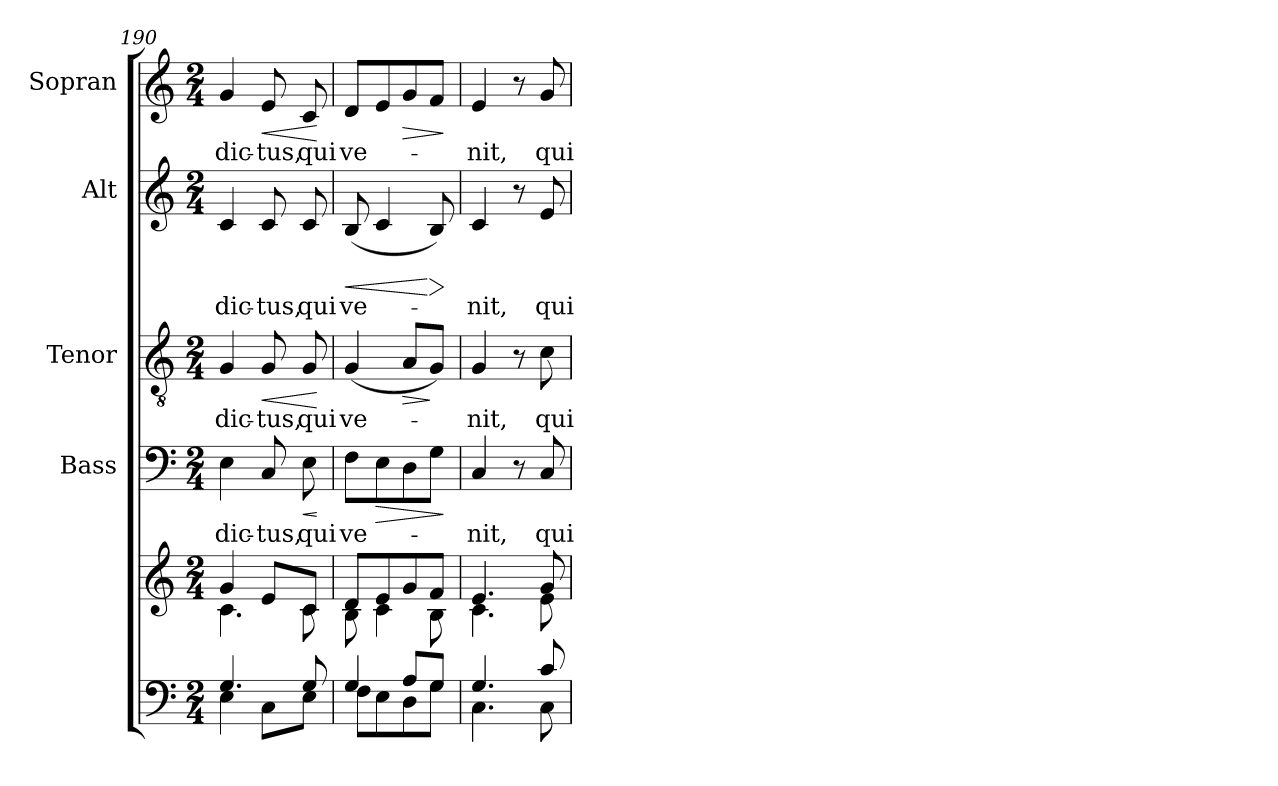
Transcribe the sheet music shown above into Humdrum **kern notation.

**kern	**kern	**kern	**text	**dynam	**kern	**text	**dynam	**kern	**text	**dynam	**kern	**text	**dynam
*part5	*part5	*part4	*part4	*part4	*part3	*part3	*part3	*part2	*part2	*part2	*part1	*part1	*part1
*staff6	*staff5	*staff4	*staff4	*staff4	*staff3	*staff3	*staff3	*staff2	*staff2	*staff2	*staff1	*staff1	*staff1
*	*	*I"Bass	*	*	*I"Tenor	*	*	*I"Alt	*	*	*I"Sopran	*	*
*	*	*I'B.	*	*	*I'T.	*	*	*I'A.	*	*	*I'S.	*	*
*clefF4	*clefG2	*clefF4	*	*	*clefGv2	*	*	*clefG2	*	*	*clefG2	*	*
*k[]	*k[]	*k[]	*	*	*k[]	*	*	*k[]	*	*	*k[]	*	*
*C:	*C:	*C:	*	*	*C:	*	*	*C:	*	*	*C:	*	*
*M2/4	*M2/4	*M2/4	*	*	*M2/4	*	*	*M2/4	*	*	*M2/4	*	*
=190	=190	=190	=190	=190	=190	=190	=190	=190	=190	=190	=190	=190	=190
*^	*^	*	*	*	*	*	*	*	*	*	*	*	*
!	!	!	!	!	!LO:LY:b	!	!	!LO:LY:b	!	!	!LO:LY:b	!	!	!LO:LY:b	!
4.G/	4E\	4g/	4.c\	4E\	-dic-	.	4G/	-dic-	.	4c/	-dic-	.	4g/	-dic-	.
!	!	!	!	!	!LO:LY:b	!	!	!LO:LY:b	!LO:HP:b	!	!LO:LY:b	!	!	!LO:LY:b	!LO:HP:b
.	8C\L	8e/L	.	8C/	-tus,	.	8G/	-tus,	<	8c/	-tus,	.	8e/	-tus,	<
!	!	!	!	!	!LO:LY:b	!LO:HP:b	!	!LO:LY:b	!	!	!LO:LY:b	!	!	!LO:LY:b	!
8G/	8E\J	8c/J	8c\	8E\	qui	<	8G/	qui	.	8c/	qui	.	8c/	qui	.
*v	*v	*	*	*	*	*	*	*	*	*	*	*	*	*	*
*	*v	*v	*	*	*	*	*	*	*	*	*	*	*	*
.	.	.	.	[	.	.	[	.	.	.	.	.	[
=191	=191	=191	=191	=191	=191	=191	=191	=191	=191	=191	=191	=191	=191
*^	*^	*	*	*	*	*	*	*	*	*	*	*	*
!	!	!	!	!	!LO:LY:b	!	!	!LO:LY:b	!	!	!LO:LY:b	!LO:HP:b	!	!LO:LY:b	!
4G/	8F\L	8d/L	8B\	8F\L	ve-	.	(<4G/	ve-	.	(<8B/	ve-	<	8d/L	ve-	.
!	!	!	!	!	!	!LO:HP:b	!	!	!	!	!	!	!	!	!
.	8E\	8e/	4c\	8E\	.	>	.	.	.	4c/	.	.	8e/	.	.
!	!	!	!	!	!	!	!	!	!LO:HP:b	!	!	!	!	!	!LO:HP:b
8A/L	8D\	8g/	.	8D\	.	.	8A/L	.	>	.	.	.	8g/	.	>
!	!	!	!	!	!	!	!	!	!	!	!	!LO:HP:n=1:b	!	!	!
8G/J	8G\J	8f/J	8B\	8G\J	.	.	8G/J)	.	]	8B/)	.	[ >	8f/J	.	.
*v	*v	*	*	*	*	*	*	*	*	*	*	*	*	*	*
*	*v	*v	*	*	*	*	*	*	*	*	*	*	*	*
.	.	.	.	]	.	.	.	.	.	]	.	.	]
=192	=192	=192	=192	=192	=192	=192	=192	=192	=192	=192	=192	=192	=192
*^	*^	*	*	*	*	*	*	*	*	*	*	*	*
!	!	!	!	!	!LO:LY:b	!	!	!LO:LY:b	!	!	!LO:LY:b	!	!	!LO:LY:b	!
4.G/	4.C\	4.e/	4.c\	4C/	-nit,	.	4G/	-nit,	.	4c/	-nit,	.	4e/	-nit,	.
.	.	.	.	8r	.	.	8r	.	.	8r	.	.	8r	.	.
!	!	!	!	!	!LO:LY:b	!	!	!LO:LY:b	!	!	!LO:LY:b	!	!	!LO:LY:b	!
8c/	8C\	8g/	8e\	8C/	qui	.	8c\	qui	.	8e/	qui	.	8g/	qui	.
*v	*v	*	*	*	*	*	*	*	*	*	*	*	*	*	*
*	*v	*v	*	*	*	*	*	*	*	*	*	*	*	*
=	=	=	=	=	=	=	=	=	=	=	=	=	=
*-	*-	*-	*-	*-	*-	*-	*-	*-	*-	*-	*-	*-	*-
